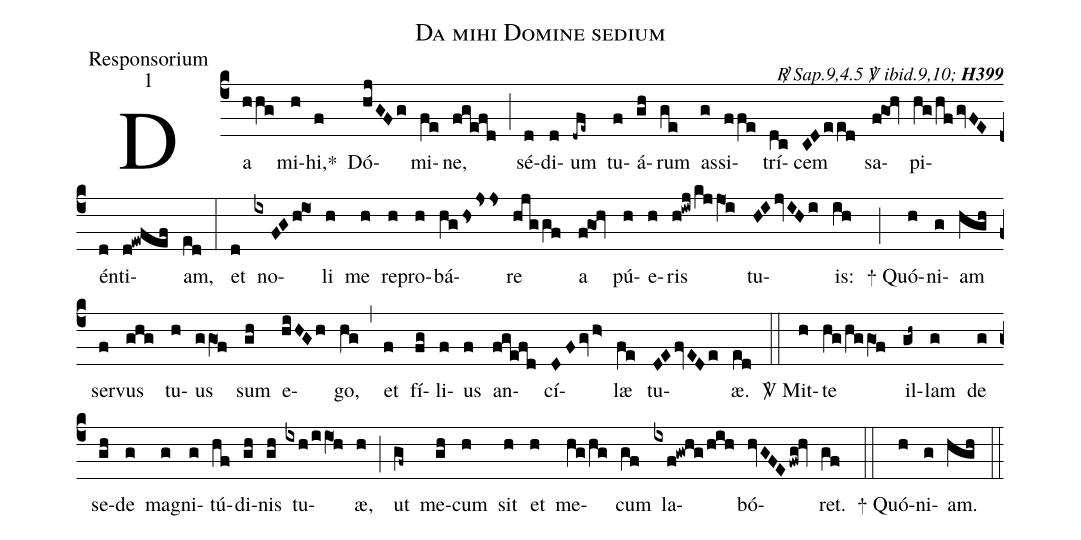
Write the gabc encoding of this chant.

name:Da mihi Domine sedium;
office-part:Responsorium;
mode:1;
commentary:{\itshape\mdseries \Rbar\  Sap.9,4.5 \Vbar\  ibid.9,10;\/} {\bfseries H399};
%%
(c4) Da(hhg) mi(h)hi,<sp>*</sp>(f) Dó(hjGFg)mi(fe)ne,(fge@fd) (;)
sé(d)di(d)um(-dfe~) tu(f)á(gh)rum(ge) as(g)si(ffe)trí(dc)cem(CDeed) sa(f!go1!hv)pi(hg/hf/gvFE)én(d)ti(d!ewfef)am,(ed) (:)
et(d) no(ixFGh!io1)li(h) me(h) re(h)pro(h)bá(hghsjss)re(hjggf) a(f!go1!hv) pú(h)e(h)ris(h!iwj/kjjO1i) tu(HIjvIHi)is:(ih) (;)
<sp>+</sp> Quó(h)ni(g)am(hgh) ser(f)vus(ghg) tu(h)us(ggO1f) sum(gh) e(hiHGh)go,(hg) (,)
et(f) fí(fg)li(f)us(f) an(fge@fd)cí(DFgvh>)læ(fe) tu(DEfvEDe)æ.(ed) (::)
<sp>V/</sp> Mit(h)te(hg/hggO1f) il(gh~)lam(g) de(g) se(gh)de(g) ma(g)gni(g)tú(hf)di(gh)nis(gh) tu(ixh/iiO1h)æ,(h) (;)
ut(gf~) me(gh)cum(h) sit(h) et(h) me(hg/hg)cum(gf) la(ixf!gwhg/hih)bó(hvGFEfwg!hv)ret.(gf) (::)
<sp>+</sp> Quó(h)ni(g)am.(hgh) (::)
